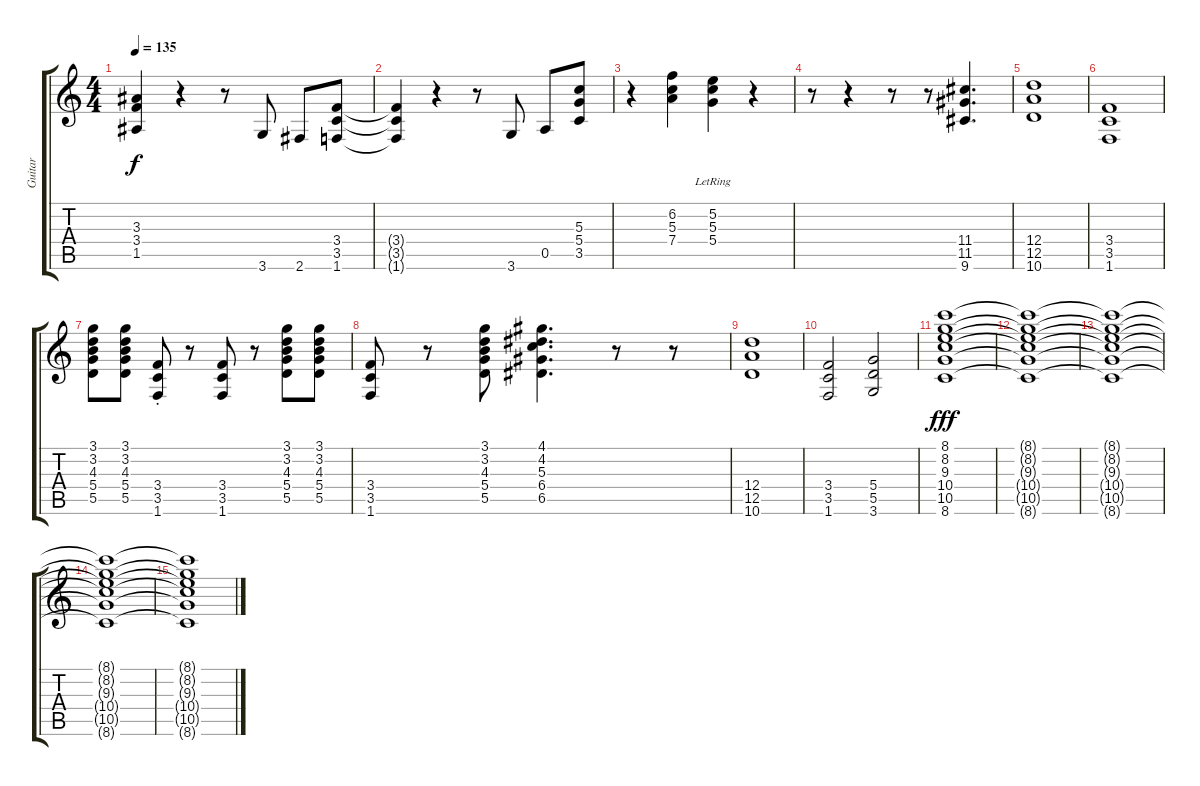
\track ("Guitar" "Guitar") {instrument distortionguitar}
\staff {score tabs}
\tuning (E4 B3 G3 D3 A2 E2) {hide}
\ts (4 4)
\tempo 135
\clef g2
\ks c
(3.3{t} 3.4{t} 1.5{t}).4{dy f} r.4 r.8 3.6.8 2.6.8 (3.4 3.5 1.6).8 |
(3.4{t} 3.5{t} 1.6{t}).4 r.4 r.8 3.6.8 0.5.8 (5.3 5.4 3.5).8 |
r.4 (6.2 5.3 7.4).4 (5.2 5.3 5.4{lr}).4 r.4 |
r.8 r.4 r.8 r.8 (11.4 11.5 9.6).4{d} |
(12.4 12.5 10.6).1 |
(3.4 3.5 1.6).1 |
(3.1 3.2 4.3 5.4 5.5).8 (3.1 3.2 4.3 5.4 5.5).8 (3.4 3.5 1.6{st}).8 r.8 (3.4 3.5 1.6).8 r.8 (3.1 3.2 4.3 5.4 5.5).8 (3.1 3.2 4.3 5.4 5.5).8 |
(3.4 3.5 1.6).8 r.8 (3.1 3.2 4.3 5.4 5.5).8 (4.1 4.2 5.3 6.4 6.5).4{d} r.8 r.8 |
(12.4 12.5 10.6).1 |
(3.4 3.5 1.6).2 (5.4 5.5 3.6).2 |
(8.1 8.2 9.3 10.4 10.5 8.6).1{dy fff} |
(8.1{t} 8.2{t} 9.3{t} 10.4{t} 10.5{t} 8.6{t}).1 |
(8.1{t} 8.2{t} 9.3{t} 10.4{t} 10.5{t} 8.6{t}).1 |
(8.1{t} 8.2{t} 9.3{t} 10.4{t} 10.5{t} 8.6{t}).1 |
(8.1{t} 8.2{t} 9.3{t} 10.4{t} 10.5{t} 8.6{t}).1
